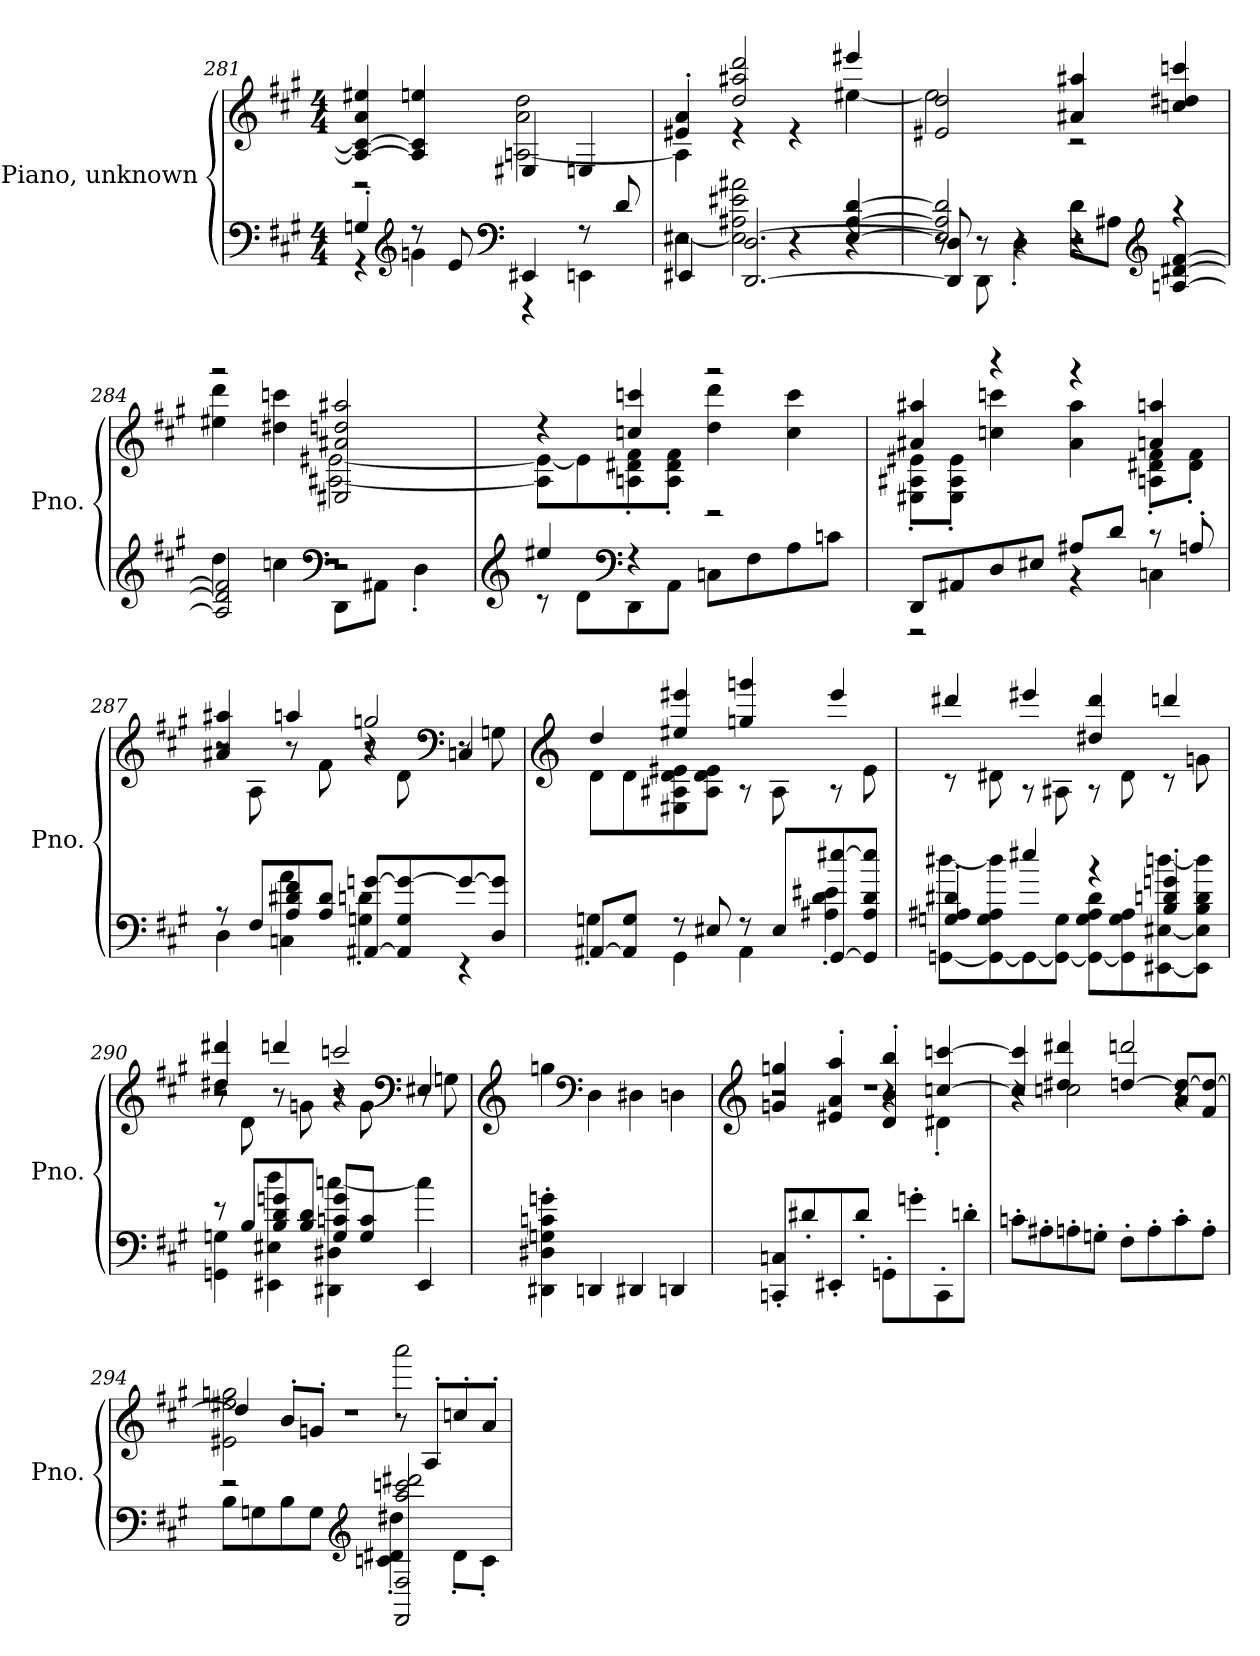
**kern	**kern
*part1	*part1
*staff2	*staff1
*I"Piano, unknown	*
*I'Pno.	*
*clefF4	*clefG2
*k[f#c#g#]	*k[f#c#g#]
*M4/4	*M4/4
=281	=281
*^	*^
4Gn'/	4r	4A#/_ 4c#/_ 4a/ 4ee#X/	2r
*clefG2	*	*	*
8r	4gn\	4A#/] 4c#/] 4een/	.
8e/	.	.	.
*clefF4	*	*	*
4EE#X/	4r	4E#X/	[2An\ 2a\ 2dd\
8r	4EEn\	4En/	.
8d/	.	.	.
!!LO:LB:g=z	!!
=282	=282	=282	=282
*	*^	*	*
2r	[4E#X\	4EE#X/	4e#X/' 4a/'	4A\]
.	2E#\] 2A#X\ 2e#X\ 2a#X\	[2.DD/ [2.D/	2dd/ 2aa#X/ 2ddd/	4r
4r	.	.	.	4r
[4E#/ [4A#/ [4d/	4r	.	4eee#X/	[4ee#X\
=283	=283	=283	=283	=283
2E#/] 2A#/] 2d/]	8r	8DD/] 8D/]	2e#X/ 2dd/	2ee#\]
.	8DD\	8r	.	.
.	4D'\	4r	.	.
2r	8d\L	4r	4a#X/ 4aa#X/	2r
.	8A#X\J	.	.	.
*clefG2	*	*	*	*
.	4r	[4An/ [4d#X/ [4f#/	4ccn/ 4dd#X/ 4cccn/	.
=284	=284	=284	=284	=284
1r	4dd\	2A/] 2d#/] 2f#/]	2r	4ee#X\ 4ddd\
.	4ccn\	.	.	4dd#X\ 4cccn\
*clefF4	*	*	*	*
.	8DD\L	2r	2E#X/ 2a#X/ 2ddn/ 2aa#X/	[2A#X\ [2e#X\
.	8AA#X\J	.	.	.
.	4D'\	.	.	.
*v	*v	*v	*	*
!!LO:LB:g=z	!!
=285	=285	=285
*clefG2	*	*
*^	*	*
4ee#X/	8r	4r	8A#\] 8e#\_L
.	8d\L	.	8e#\]
*clefF4	*	*	*
4r	8DD\	4ccn/ 4cccn/	8An\' 8d#X\' 8f#\'
.	8AA\J	.	8A\' 8d#\' 8f#\'J
2r	8Cn\L	2r	4dd\ 4ddd\
.	8F#\	.	.
.	8A\	.	4cc\ 4ccc\
.	8cn\J	.	.
=286	=286	=286	=286
8DD/L	2r	4a#X/ 4aa#X/	8E#X\' 8A#X\' 8e#X\'L
8AA#X/	.	.	8E#\' 8A#\' 8e#\'J
8D/	.	4r	4ccn\ 4cccn\
8E#X/J	.	.	.
8A#X/L	4r	4r	4a#\ 4aa#\
8d/J	.	.	.
8r	4Cn\	4an/ 4aan/	8An\' 8d#X\' 8f#\'L
8An'/	.	.	8d#\' 8f#\'J
=287	=287	=287	=287
*	*	*	*^
8r	4D\	4a#X/ 4aa#X/	8r	2r
8F#/L	.	.	8A\	.
8A/ 8d#X/ 8f#/	4Cn\ 4a\	4aan/	8r	.
8A/ 8d#/J	.	.	8f#\	.
[8AA#X/ [8gn/L	4Gn\' 4dn\'	2ggn/	8r	4r
8AA#/] 8G/ 8g/_	.	.	8d\	.
*	*	*clefF4	*	*
8g/_	4r	.	8r	4Cn/
8D/ 8g/]J	.	.	8Gn\	.
*	*	*v	*v	*v
!!LO:LB:g=z
=288	=288	=288
*	*	*clefG2
*	*	*^
[8AA#X/L	4Gn'\	4dd/	8d\L
8AA#/] 8G/J	.	.	8d\
8r	4GG#\	4ee#X/ 4eee#X/	8E#X\ 8A#X\ 8d\ 8e#X\
8E#X/	.	.	8A#\ 8d\ 8e#\J
8r	4AA#\	4ggn/ 4gggn/	8r
8E#/L	.	.	8A#\
[8GG#/ [8ee#X/	4A#X\' 4d\' 4e#X\'	4eee#/	8r
8GG#/] 8A#/ 8d/ 8ee#/]J	.	.	8e#\
=289	=289	=289	=289
4Gn/' 4A#X/' 4d#X/'	[8GGn\ [8dd#X\L	4ddd#X/	8r
.	8GG\_ 8G\ 8A#\ 8dd#\]	.	8d#X\
4ee#X/	8GG\_	4eee#X/	8r
.	8GG\_ 8G\J	.	8A#X\
4r	8GG\_ 8G\ 8A#\ 8d#\L	4dd#X/ 4ddd#/	8r
.	8GG\] 8G\ 8A#\	.	8d#\
4B/' 4dn/' 4gn/'	[8EE#X\ [8E#X\ [8ddn\	4dddn/	8r
.	8EE#\] 8E#\] 8B\ 8d\ 8dd\]J	.	8gn\
!!LO:LB:g=z
=290	=290	=290	=290
*	*	*	*^
8r	4GGn\ 4Gn\	4dd#X/ 4ddd#X/	8r	2r
8B/L	.	.	8d\	.
8B/ 8d/ 8gn/	4EE#X\ 4E#X\ 4dd\	4dddn/	8r	.
8B/ 8d/J	.	.	8gn\	.
8G/ 8cn/ 8g/L	4DD#X\ 4D#X\ [4ccn\	2cccn/	8r	4r
8G/ 8c/J	.	.	8g\	.
*	*	*clefF4	*	*
4EE#/	4cc\]	.	8r	4E#X/
.	.	.	8Gn\	.
*v	*v	*	*	*
*	*v	*v	*v
=291	=291
*	*clefG2
4DD#X\' 4D#X\' 4Gn\' 4cn\' 4gn\'	4ggn\
*	*clefF4
4DDn/	4D\
4DD#X/	4D#X\
4DDn/	4Dn\
=292	=292
*	*clefG2
*	*^
*	*	*^
8CCn/' 8Cn/'L	1r	2r	4gn/ 4ggn/
8d#X'/	.	.	.
8EE#X'/	.	.	4e#X/' 4a/' 4aa/'
8d#'/J	.	.	.
8GGn'\L	.	4r	4d/' 4b/' 4bb/'
8gn'\	.	.	.
8CC'\	.	4d#X'\	[4ccn/ [4cccn/
8dn'\J	.	.	.
!!LO:LB:g=z	!!	!!
=293	=293	=293	=293
8cn'\L	2r	4r	4cc/] 4ccc/]
8A#X'\	.	.	.
8An'\	.	2ccn\	4dd#X/ 4ddd#X/
8Gn'\J	.	.	.
8F#'\L	2dddn/	.	[4ddn/
8A'\	.	.	.
8c'\	.	4r	8a/ 8dd/_L
8A'\J	.	.	8f#/ 8dd/_J
=294	=294	=294	=294
*^	*	*	*
2r	8B\L	1r	2e#X\ 2ee#X\ 2ggn\	4dd/]
.	8Gn\	.	.	.
.	8B\	.	.	8b'/L
.	8G\J	.	.	8gn'/J
*clefG2	*	*	*	*
2FF#/ 2F#/ 2aa/ 2cccn/ 2ddd#X/	4cn\' 4d#X\' 4dd#X\'	.	2aaa\	8r
.	.	.	.	8A'/L
.	8d#'\L	.	.	8ccn'/
.	8c'\J	.	.	8a'/J
*v	*v	*	*	*
*	*v	*v	*v
=	=
*-	*-
